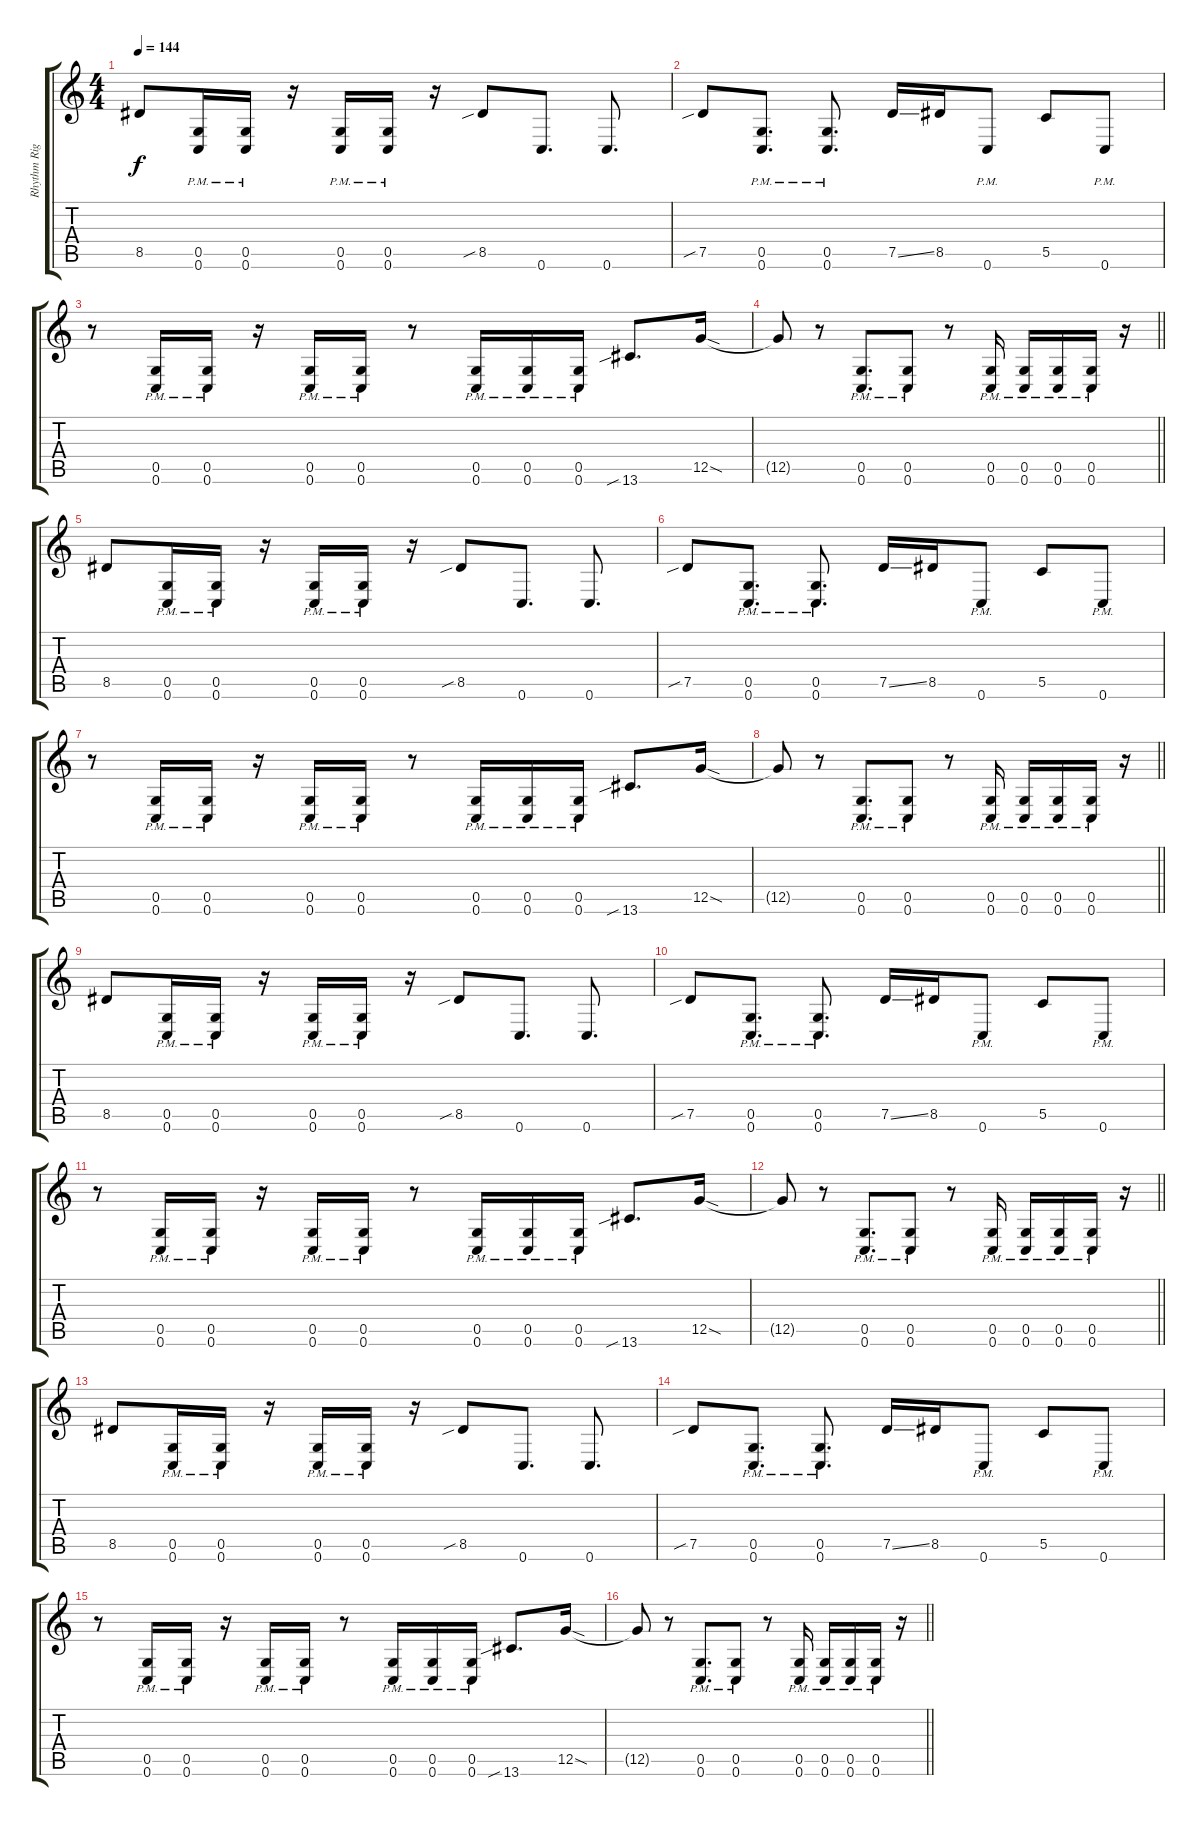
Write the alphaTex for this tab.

\track ("Rhythm Right" "Rhythm Rig") {instrument distortionguitar}
\staff {score tabs}
\tuning (D4 A3 F3 C3 G2 C2) {hide}
\ts (4 4)
\section ("" "")
\tempo 144
\clef g2
\ks c
8.5.8{dy f} (0.5{pm} 0.6{pm}).16 (0.5{pm} 0.6{pm}).16 r.16 (0.5{pm} 0.6{pm}).16 (0.5{pm} 0.6{pm}).16 r.16 8.5{sib}.8 0.6.8{d} 0.6.8{d} |
7.5{sib}.8 (0.5{pm} 0.6{pm}).8{d} (0.5{pm} 0.6{pm}).8{d} 7.5{ss}.16 8.5.16 0.6{pm}.8 5.5.8 0.6{pm}.8 |
r.8 (0.5{pm} 0.6{pm}).16 (0.5{pm} 0.6{pm}).16 r.16 (0.5{pm} 0.6{pm}).16 (0.5{pm} 0.6{pm}).16 r.8 (0.5{pm} 0.6{pm}).16 (0.5{pm} 0.6{pm}).16 (0.5{pm} 0.6{pm}).16 13.6{sib}.8{d} 12.5{sod}.16 |
\barLineRight lightlight
12.5{t}.8 r.8{volume 0} (0.5{pm} 0.6{pm}).8{d volume 16} (0.5{pm} 0.6{pm}).8 r.8 (0.5{pm} 0.6{pm}).16 (0.5{pm} 0.6{pm}).16 (0.5{pm} 0.6{pm}).16 (0.5{pm} 0.6{pm}).16 r.16 |
8.5.8 (0.5{pm} 0.6{pm}).16 (0.5{pm} 0.6{pm}).16 r.16 (0.5{pm} 0.6{pm}).16 (0.5{pm} 0.6{pm}).16 r.16 8.5{sib}.8 0.6.8{d} 0.6.8{d} |
7.5{sib}.8 (0.5{pm} 0.6{pm}).8{d} (0.5{pm} 0.6{pm}).8{d} 7.5{ss}.16 8.5.16 0.6{pm}.8 5.5.8 0.6{pm}.8 |
r.8 (0.5{pm} 0.6{pm}).16 (0.5{pm} 0.6{pm}).16 r.16 (0.5{pm} 0.6{pm}).16 (0.5{pm} 0.6{pm}).16 r.8 (0.5{pm} 0.6{pm}).16 (0.5{pm} 0.6{pm}).16 (0.5{pm} 0.6{pm}).16 13.6{sib}.8{d} 12.5{sod}.16 |
\barLineRight lightlight
12.5{t}.8 r.8{volume 0} (0.5{pm} 0.6{pm}).8{d volume 16} (0.5{pm} 0.6{pm}).8 r.8 (0.5{pm} 0.6{pm}).16 (0.5{pm} 0.6{pm}).16 (0.5{pm} 0.6{pm}).16 (0.5{pm} 0.6{pm}).16 r.16 |
\section ("" "")
8.5.8 (0.5{pm} 0.6{pm}).16 (0.5{pm} 0.6{pm}).16 r.16 (0.5{pm} 0.6{pm}).16 (0.5{pm} 0.6{pm}).16 r.16 8.5{sib}.8 0.6.8{d} 0.6.8{d} |
7.5{sib}.8 (0.5{pm} 0.6{pm}).8{d} (0.5{pm} 0.6{pm}).8{d} 7.5{ss}.16 8.5.16 0.6{pm}.8 5.5.8 0.6{pm}.8 |
r.8 (0.5{pm} 0.6{pm}).16 (0.5{pm} 0.6{pm}).16 r.16 (0.5{pm} 0.6{pm}).16 (0.5{pm} 0.6{pm}).16 r.8 (0.5{pm} 0.6{pm}).16 (0.5{pm} 0.6{pm}).16 (0.5{pm} 0.6{pm}).16 13.6{sib}.8{d} 12.5{sod}.16 |
\barLineRight lightlight
12.5{t}.8 r.8{volume 0} (0.5{pm} 0.6{pm}).8{d volume 16} (0.5{pm} 0.6{pm}).8 r.8 (0.5{pm} 0.6{pm}).16 (0.5{pm} 0.6{pm}).16 (0.5{pm} 0.6{pm}).16 (0.5{pm} 0.6{pm}).16 r.16 |
8.5.8 (0.5{pm} 0.6{pm}).16 (0.5{pm} 0.6{pm}).16 r.16 (0.5{pm} 0.6{pm}).16 (0.5{pm} 0.6{pm}).16 r.16 8.5{sib}.8 0.6.8{d} 0.6.8{d} |
7.5{sib}.8 (0.5{pm} 0.6{pm}).8{d} (0.5{pm} 0.6{pm}).8{d} 7.5{ss}.16 8.5.16 0.6{pm}.8 5.5.8 0.6{pm}.8 |
r.8 (0.5{pm} 0.6{pm}).16 (0.5{pm} 0.6{pm}).16 r.16 (0.5{pm} 0.6{pm}).16 (0.5{pm} 0.6{pm}).16 r.8 (0.5{pm} 0.6{pm}).16 (0.5{pm} 0.6{pm}).16 (0.5{pm} 0.6{pm}).16 13.6{sib}.8{d} 12.5{sod}.16 |
\barLineRight lightlight
12.5{t}.8 r.8{volume 0} (0.5{pm} 0.6{pm}).8{d volume 16} (0.5{pm} 0.6{pm}).8 r.8 (0.5{pm} 0.6{pm}).16 (0.5{pm} 0.6{pm}).16 (0.5{pm} 0.6{pm}).16 (0.5{pm} 0.6{pm}).16 r.16
